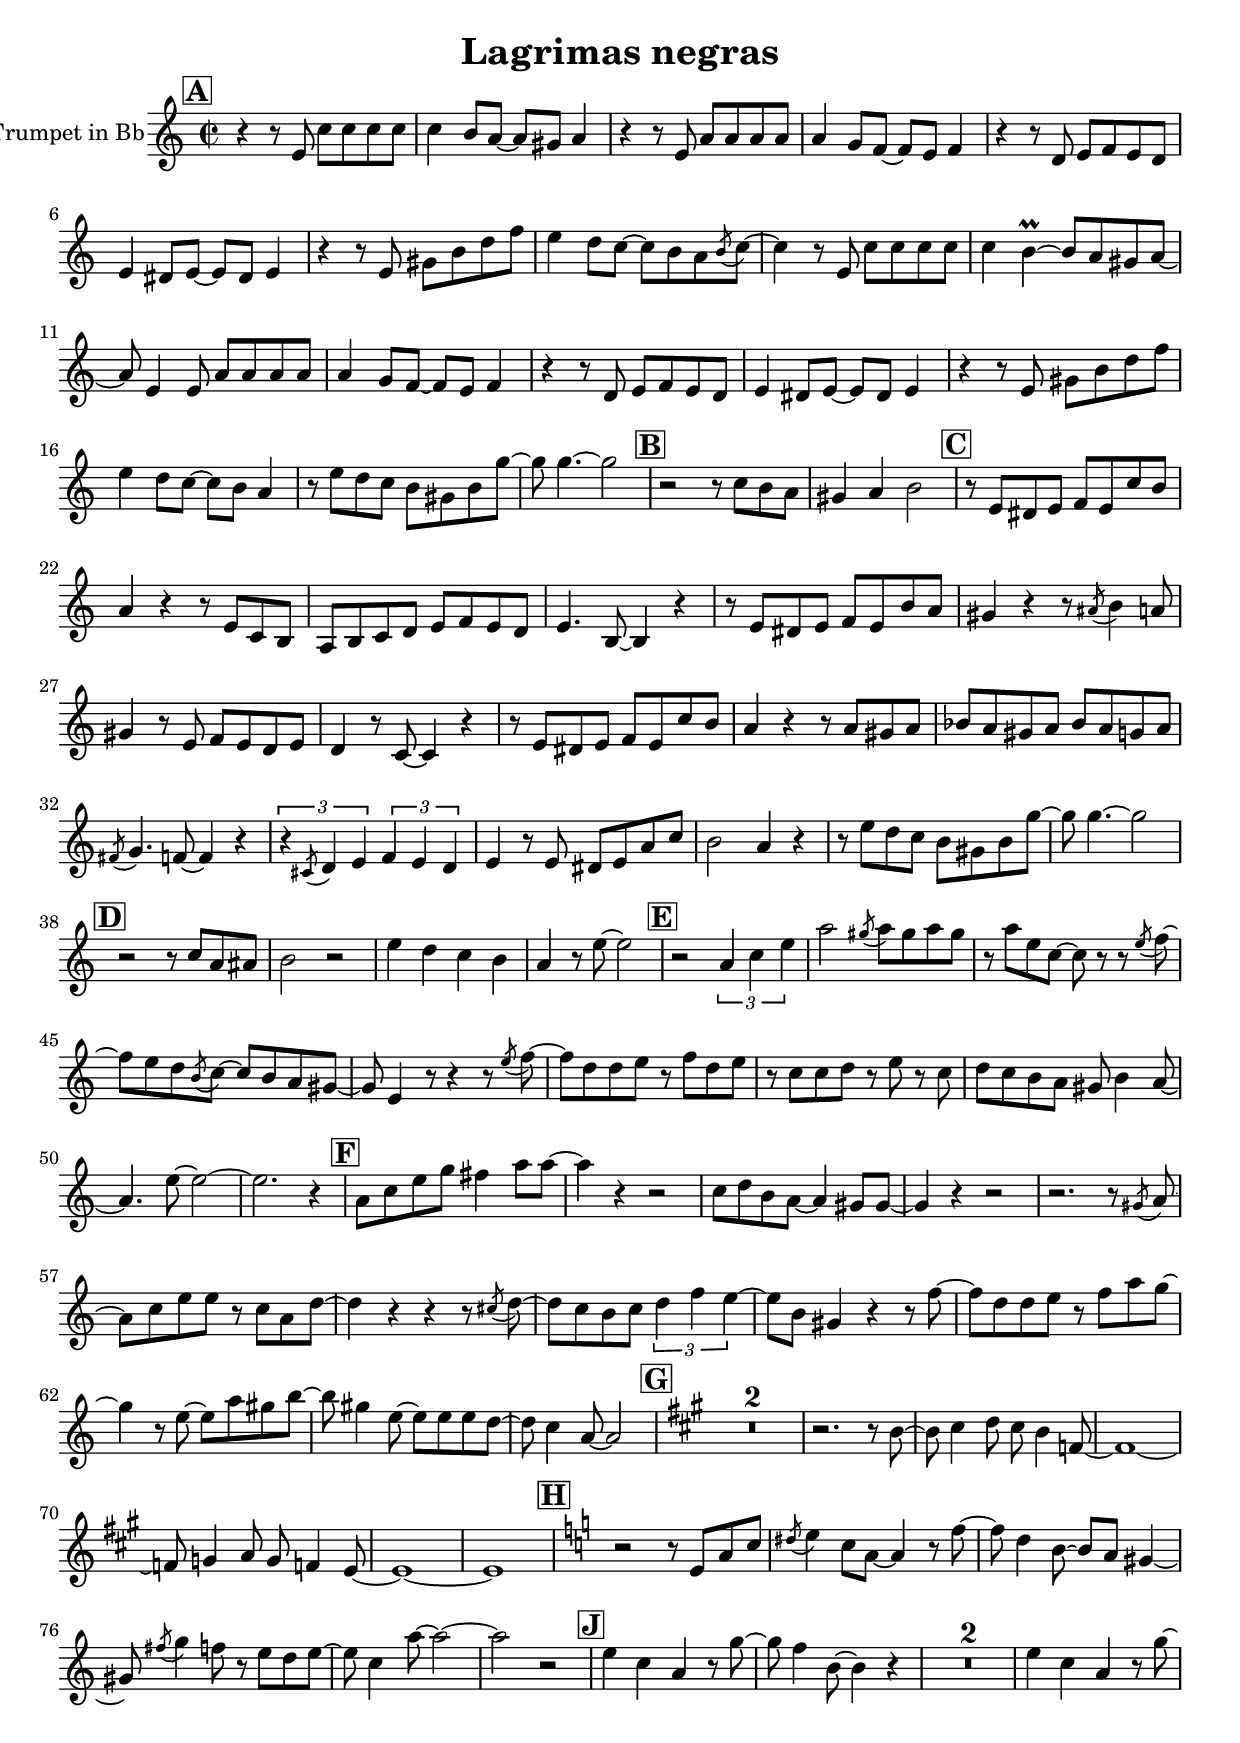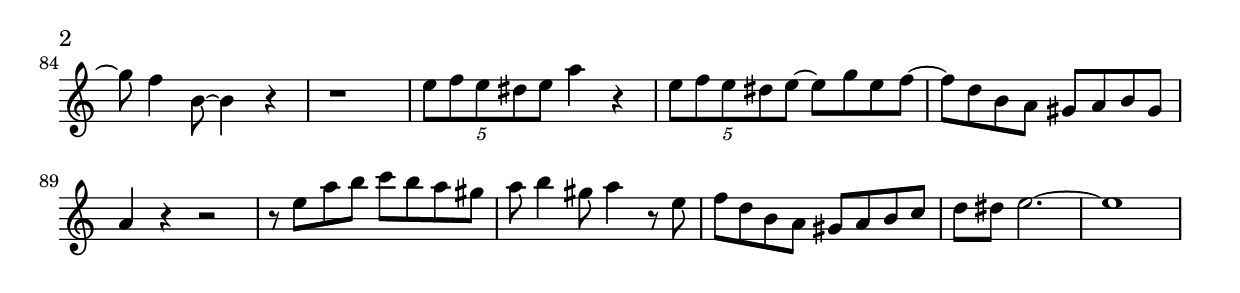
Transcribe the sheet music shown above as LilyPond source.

\version "2.18.2"

\header {
  title = "Lagrimas negras"
}

global = {
  \set Score.markFormatter = #format-mark-box-letters
  \key a \minor
  \time 2/2
}

trumpetBb = \relative c' {
  \global
  \compressFullBarRests  
  \transposition bes
  
  % A
  \mark \default
  r4 r8 e c' c c c |
  c4 b8 a~ a gis a4 |
  r4 r8 e a a a a |
  a4 g8 f~ f e f4 |
  r4 r8 d e f e d |
  e4 dis8 e~ e dis e4 |
  r4 r8 e gis b d f |
  e4 d8 c~ c b a \acciaccatura b8 c~ |
  c4 r8 e, c' c c c |
  c4 b~\prall b8 a gis a~ |
  a e 4 e8 a a a a |
  a4 g8 f~ f e f4 |
  r4 r8 d e f e d |
  e4 dis8 e~ e dis e4 |
  r4 r8 e gis b d f |
  e4 d8 c~ c b a4 |
  r8 e' d c b gis b g'~ |
  g8 g4.~ g2 |
  
  % B
  \mark \default
  %R1*6 |
  r2 r8 c, b a |
  gis4 a b2 |
  %R1*9 |
  
  % C
  \mark \default
  r8 e, dis e f e c' b |
  a4 r r8 e c b |
  a b c d e f e d |
  e4. b8~ b4 r4 |
  r8 e dis e f e b' a |
  gis4 r4 r8 \acciaccatura ais8 b4 a8 |
  gis4 r8 e f e d e |
  d4 r8 c~ c4 r |
  r8 e dis e f e c' b |
  a4 r r8 a gis a |
  bes a gis a bes a g a |
  \acciaccatura fis8 g4. f8~ f4 r |
  \tuplet 3/2 2 {r4 \acciaccatura cis8 d4 e f e d} |
  e4 r8 e dis e a c |
  b2 a4 r |
  r8 e' d c b gis b g'~ |
  g g4.~ g2 |
  
  % D
  \mark \default
  %R1*7 |
  r2 r8 c, a ais |
  b2 r |
  %R1*6 |
  e4 d c b |
  a r8 e'~ e2 |
  
  % E
  \mark \default
  r2 \tuplet 3/2 {a,4 c e} |
  a2 \acciaccatura gis8 a8 gis a gis |
  r8 a e c~ c r r \acciaccatura e f~ |
  f e d \acciaccatura b c~ c b a gis~ |
  gis e4 r8 r4 r8 \acciaccatura e'8 f~ |
  f d d e r f d e |
  r c c d r e r c |
  d c b a gis b4 a8~ |
  a4. e'8~ e2~ |
  e2. r4 |
  %R1*32 |
  %R1*7 |
  
  
  % F
  \mark \default
  a,8 c e g fis4 a8 a~ |
  a4 r r2 |
  c,8 d b a~ a4 gis8 gis~ |
  gis4 r r2 |
  %R1*4 |
  r2. r8 \acciaccatura gis8 a~ |
  a c e e r c a d~ |
  d4 r r r8 \acciaccatura cis8 d~ |
  d c b c \tuplet 3/2 {d4 f e~} |
  e8 b gis4 r r8 f'~ |
  f d d e r f a g~ |
  g4 r8 e~ e a gis b~ |
  b gis4 e8~ e e e d~ |
  d c4 a8~ a2 |
  %R1*8 |
  
  % G
  \mark \default
  \key a \major
  R1*2 |
  r2. r8 b~ |
  b cis4 d8 cis b4 f8~ |
  f1~ |
  f8 g4 a8 g f4 e8~ |
  e1~ |
  e1
  \key a \minor
  
  % H
  \mark \default
  %R1*3 |
  r2 r8 e a c |
  \acciaccatura dis8 e4 c8 a~ a4 r8 f'8~ |
  f d4 b8~ b a gis4~ |
  gis8 \acciaccatura fis'8 g4 f8 r e d e~ |
  e c4 a'8~ a2~ |
  a2 r |
  
  %R1*7 |
  %R1*16 |
  %R1*8 |

  % J
  \mark \default
  e4 c a4 r8 g'8~ |
  g f4 b,8~ b4 r |
  R1*2 |
  e4 c a4 r8 g'8~ |
  g f4 b,8~ b4 r |
  r1 |
  \tuplet 5/4 {e8 f e dis e} a4 r |
  \tuplet 5/4 {e8 f e dis e~} e8 g e f~ |
  f d b a gis a b gis |
  a4 r r2 |
  r8 e' a b c b a gis |
  a b4 gis8 a4 r8 e |
  f d b a gis a b c |
  d dis e2.~ |
  e1 |  
}

\score {
  \new Staff \with {
    instrumentName = "Trumpet in Bb"
    midiInstrument = "trumpet"
  }
  \transpose a a { \trumpetBb }
  \layout { }
  \midi {
    \tempo 2=84
  }
}
